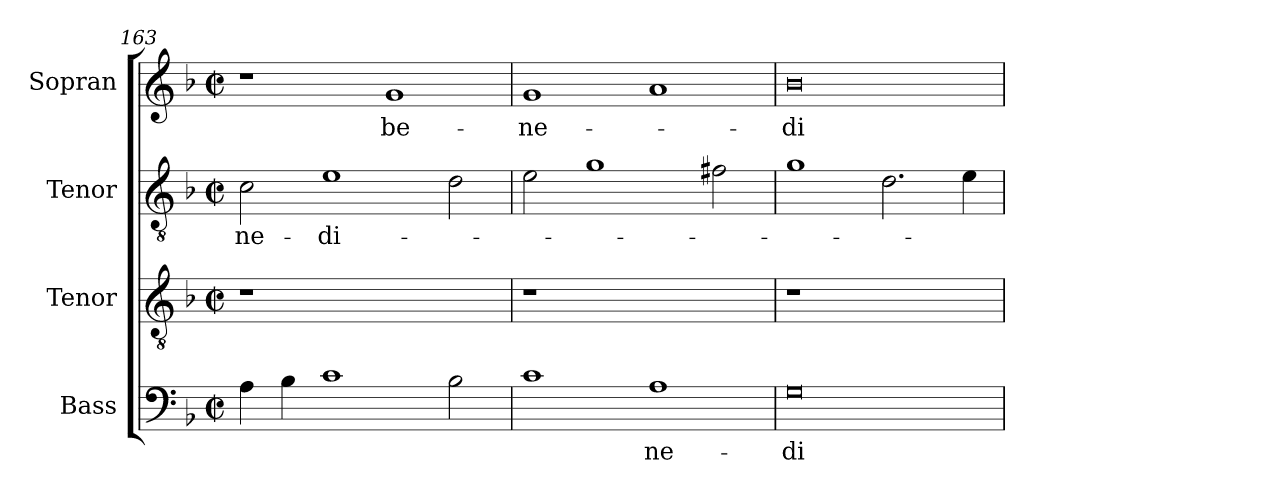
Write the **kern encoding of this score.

**kern	**text	**kern	**kern	**text	**kern	**text
*part4	*part4	*part3	*part2	*part2	*part1	*part1
*staff4	*staff4	*staff3	*staff2	*staff2	*staff1	*staff1
*I"Bass	*	*I"Tenor	*I"Tenor	*	*I"Sopran	*
*	*	*I'Tenor	*	*	*	*
*clefF4	*	*clefGv2	*clefGv2	*	*clefG2	*
*	*	*ITrd7c12	*ITrd7c12	*	*	*
*k[b-]	*	*k[b-]	*k[b-]	*	*k[b-]	*
*F:	*	*F:	*F:	*	*F:	*
*M2/2	*	*M2/2	*M2/2	*	*M2/2	*
*met(c|)	*	*met(c|)	*met(c|)	*	*met(c|)	*
=163	=163	=163	=163	=163	=163	=163
!	!	!LO:N:vis=1	!	!	!	!
!	!	!	!	!LO:LY:b:color=#000000	!	!
4Ai\	.	1r	2Ci\	-ne-	1r	.
4B-i\	.	.	.	.	.	.
!	!	!	!	!LO:LY:b:color=#000000	!	!
1ci	.	.	1Ei	-di-	.	.
!	!	!	!	!	!	!LO:LY:b:color=#000000
.	.	1ryy	.	.	1gi	be-
2B-i\	.	.	2Di\	.	.	.
=164	=164	=164	=164	=164	=164	=164
!	!	!LO:N:vis=1	!	!	!	!
!	!	!	!	!	!	!LO:LY:b:color=#000000
1ci	.	1r	2Ei\	.	1gi	-ne-
.	.	.	1Gi	.	.	.
!	!LO:LY:b:color=#000000	!	!	!	!	!
1Ai	-ne-	1ryy	.	.	1ai	.
.	.	.	2F#Xi\	.	.	.
=165	=165	=165	=165	=165	=165	=165
!	!LO:LY:b:color=#000000	!LO:N:vis=1	!	!	!	!
!	!	!	!	!	!	!LO:LY:b:color=#000000
0Gi	-di-	1r	1Gi	.	0b-i	-di-
.	.	1ryy	2.Di\	.	.	.
.	.	.	4Ei\	.	.	.
=	=	=	=	=	=	=
*-	*-	*-	*-	*-	*-	*-
